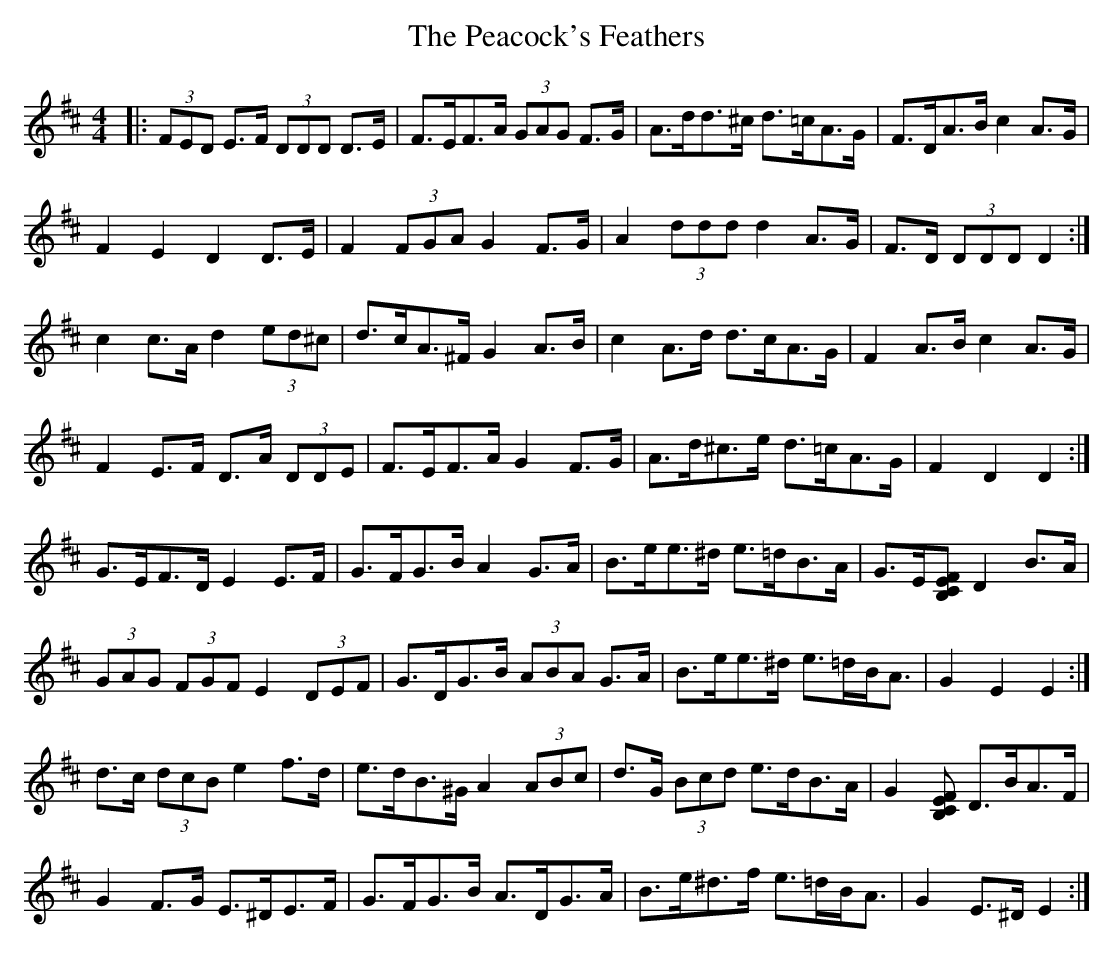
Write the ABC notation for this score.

X:1
T: The Peacock's Feathers
M: 4/4
L: 1/8
K: Edor
|:(3FED E>F (3DDD D>E|F>EF>A (3GAG F>G|A>dd>^c d>=cA>G|F>DA>B c2 A>G|
F2 E2 D2 D>E|F2 (3FGA G2 F>G|A2 (3ddd d2 A>G|F>D (3DDD D2:|
c2 c>A d2 (3ed^c|d>cA>^F G2 A>B|c2 A>d d>cA>G|F2 A>B c2 A>G|
F2 E>F D>A (3DDE|F>EF>A G2 F>G|A>d^c>e d>=cA>G|F2 D2 D2:|
G>EF>D E2 E>F|G>FG>B A2 G>A|B>ee>^d e>=dB>A|G>E[B,F>[CE] D2 B>A|
(3GAG (3FGF E2 (3DEF|G>DG>B (3ABA G>A|B>ee>^d e>=dB<A|G2 E2 E2:|
d>c (3dcB e2 f>d|e>dB>^G A2 (3ABc|d>G (3Bcd e>dB>A|G2 [B,F>[CE] D>BA>F|
G2 F>G E>^DE>F|G>FG>B A>DG>A|B>e^d>f e>=dB<A|G2 E>^D E2:|
